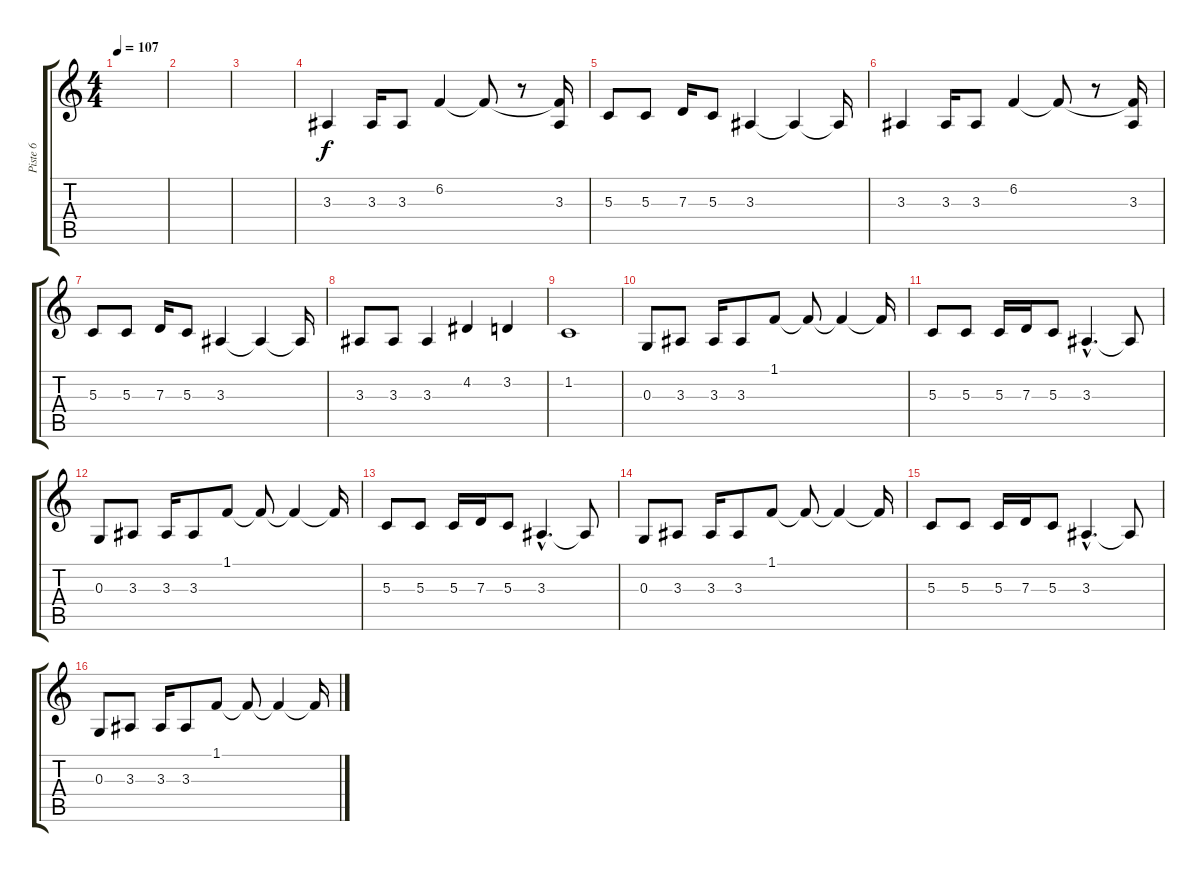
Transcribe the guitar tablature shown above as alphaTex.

\track ("Piste 6" "Piste 6") {instrument synthvoice}
\staff {score tabs}
\tuning (E4 B3 G3 D3 A2 E2) {hide}
\ts (4 4)
\tempo 107
\clef g2
\ks c
|
|
|
3.3.4 3.3.16 3.3.8 6.2.4 6.2{t}.8 r.8 (6.2{t} 3.3).16 |
5.3.8 5.3.8 7.3.16 5.3.8 3.3.4 3.3{t}.4 3.3{t}.16 |
3.3.4 3.3.16 3.3.8 6.2.4 6.2{t}.8 r.8 (6.2{t} 3.3).16 |
5.3.8 5.3.8 7.3.16 5.3.8 3.3.4 3.3{t}.4 3.3{t}.16 |
3.3.8 3.3.8 3.3.4 4.2.4 3.2.4 |
1.2.1 |
0.3.8 3.3.8 3.3.16 3.3.8 1.1.8 1.1{t}.8 1.1{t}.4 1.1{t}.16 |
5.3.8 5.3.8 5.3.16 7.3.16 5.3.8 3.3{hac}.4{d} 3.3{t}.8 |
0.3.8 3.3.8 3.3.16 3.3.8 1.1.8 1.1{t}.8 1.1{t}.4 1.1{t}.16 |
5.3.8 5.3.8 5.3.16 7.3.16 5.3.8 3.3{hac}.4{d} 3.3{t}.8 |
0.3.8 3.3.8 3.3.16 3.3.8 1.1.8 1.1{t}.8 1.1{t}.4 1.1{t}.16 |
5.3.8 5.3.8 5.3.16 7.3.16 5.3.8 3.3{hac}.4{d} 3.3{t}.8 |
0.3.8 3.3.8 3.3.16 3.3.8 1.1.8 1.1{t}.8 1.1{t}.4 1.1{t}.16
